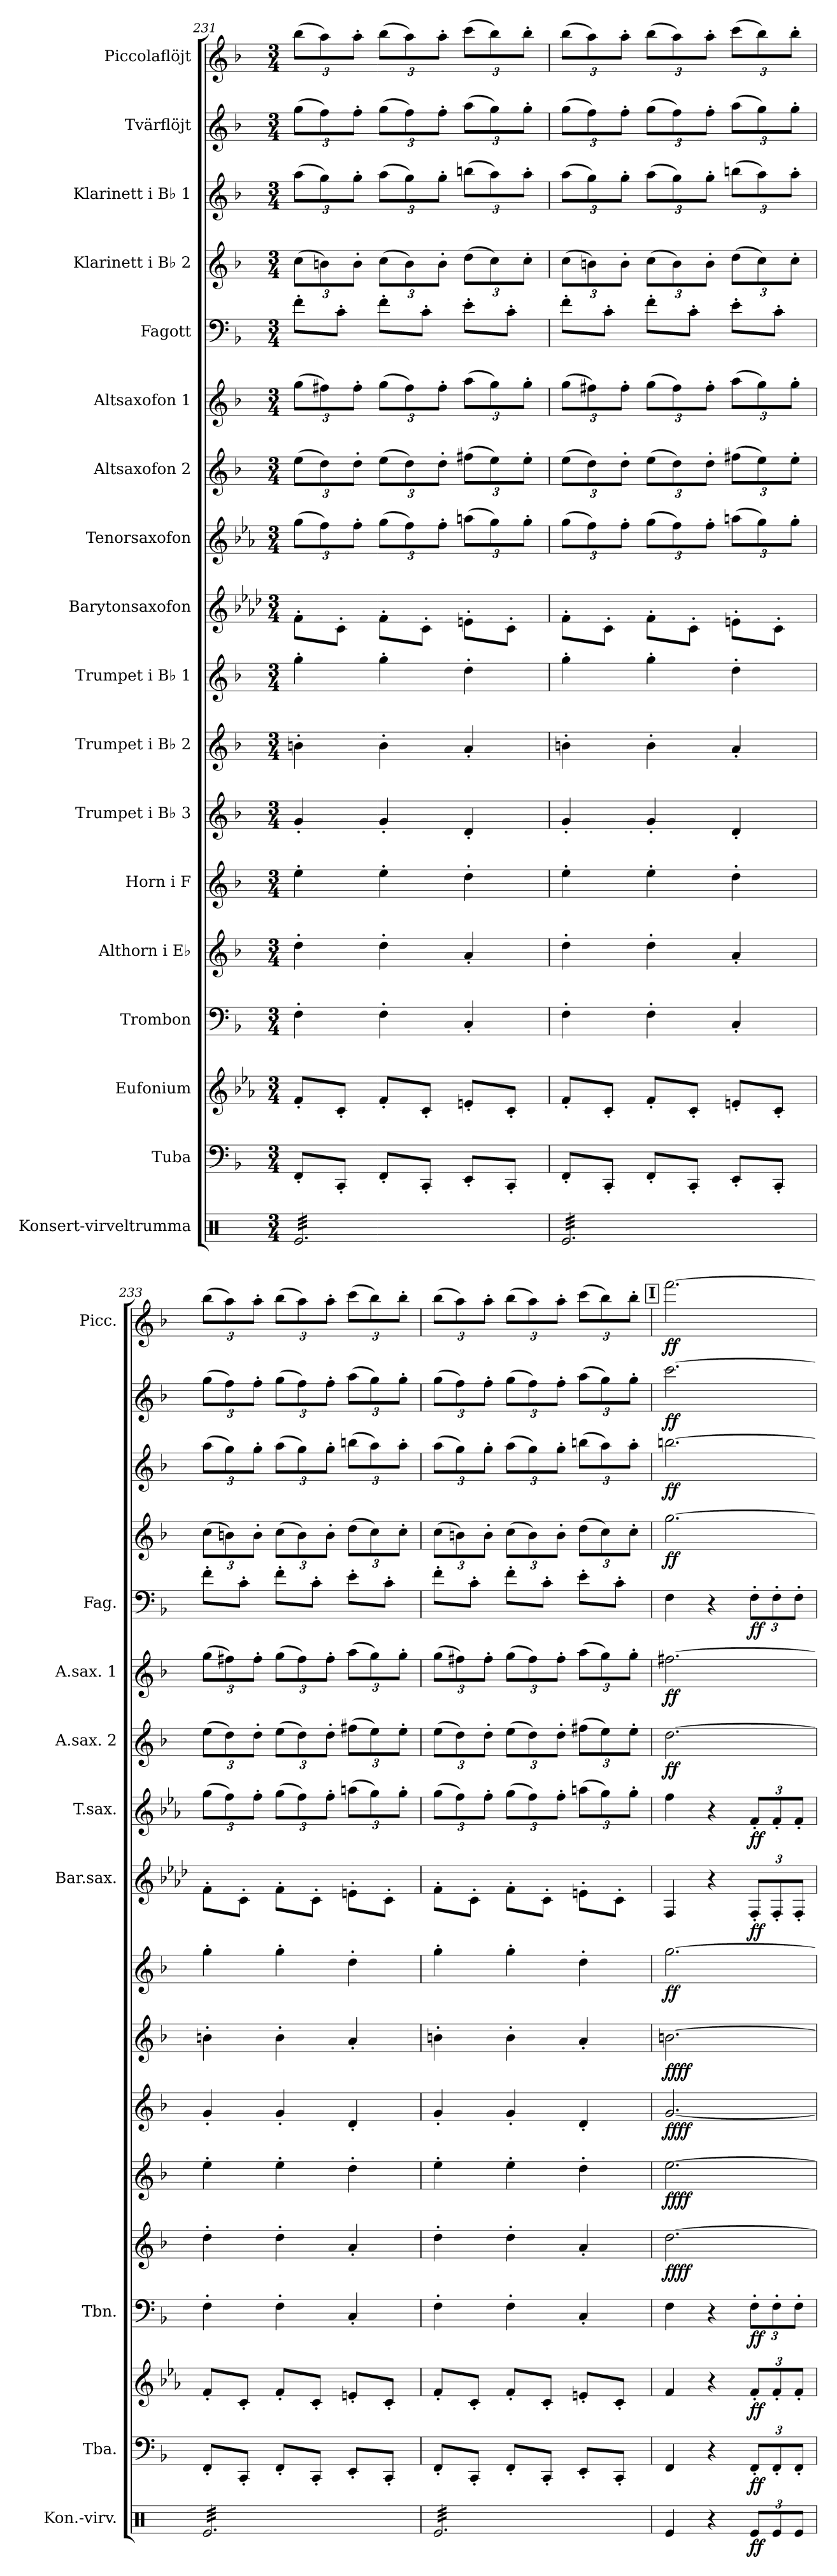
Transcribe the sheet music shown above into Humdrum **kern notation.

**kern	**dynam	**kern	**dynam	**kern	**dynam	**kern	**dynam	**kern	**dynam	**kern	**dynam	**kern	**dynam	**kern	**dynam	**kern	**dynam	**kern	**dynam	**kern	**dynam	**kern	**dynam	**kern	**dynam	**kern	**dynam	**kern	**dynam	**kern	**dynam	**kern	**dynam	**kern	**dynam
*part18	*part18	*part17	*part17	*part16	*part16	*part15	*part15	*part14	*part14	*part13	*part13	*part12	*part12	*part11	*part11	*part10	*part10	*part9	*part9	*part8	*part8	*part7	*part7	*part6	*part6	*part5	*part5	*part4	*part4	*part3	*part3	*part2	*part2	*part1	*part1
*staff18	*staff18	*staff17	*staff17	*staff16	*staff16	*staff15	*staff15	*staff14	*staff14	*staff13	*staff13	*staff12	*staff12	*staff11	*staff11	*staff10	*staff10	*staff9	*staff9	*staff8	*staff8	*staff7	*staff7	*staff6	*staff6	*staff5	*staff5	*staff4	*staff4	*staff3	*staff3	*staff2	*staff2	*staff1	*staff1
*I"Konsert-virveltrumma	*	*I"Tuba	*	*I"Eufonium	*	*I"Trombon	*	*I"Althorn i E♭	*	*I"Horn i F	*	*I"Trumpet i B♭ 3	*	*I"Trumpet i B♭ 2	*	*I"Trumpet i B♭ 1	*	*I"Barytonsaxofon	*	*I"Tenorsaxofon	*	*I"Altsaxofon 2	*	*I"Altsaxofon 1	*	*I"Fagott	*	*I"Klarinett i B♭ 2	*	*I"Klarinett i B♭ 1	*	*I"Tvärflöjt	*	*I"Piccolaflöjt	*
*I'Kon.-virv.	*	*I'Tba.	*	*	*	*I'Tbn.	*	*	*	*	*	*	*	*	*	*	*	*I'Bar.sax.	*	*I'T.sax.	*	*I'A.sax. 2	*	*I'A.sax. 1	*	*I'Fag.	*	*	*	*	*	*	*	*I'Picc.	*
*clefX	*	*clefF4	*	*clefG2	*	*clefF4	*	*clefG2	*	*clefG2	*	*clefG2	*	*clefG2	*	*clefG2	*	*clefG2	*	*clefG2	*	*clefG2	*	*clefG2	*	*clefF4	*	*clefG2	*	*clefG2	*	*clefG2	*	*clefG2	*
*	*	*	*	*ITrd8c14	*	*	*	*ITrd5c9	*	*ITrd4c7	*	*ITrd1c2	*	*ITrd1c2	*	*ITrd1c2	*	*ITrd12c21	*	*ITrd8c14	*	*ITrd5c9	*	*ITrd5c9	*	*	*	*ITrd1c2	*	*ITrd1c2	*	*	*	*ITrd-7c-12	*
*k[]	*	*k[b-]	*	*k[b-e-a-]	*	*k[b-]	*	*k[b-e-a-d-]	*	*k[b-e-]	*	*k[b-e-a-]	*	*k[b-e-a-]	*	*k[b-e-a-]	*	*k[b-e-a-d-]	*	*k[b-e-a-]	*	*k[b-e-a-d-]	*	*k[b-e-a-d-]	*	*k[b-]	*	*k[b-e-a-]	*	*k[b-e-a-]	*	*k[b-]	*	*k[b-]	*
*M3/4	*	*M3/4	*	*M3/4	*	*M3/4	*	*M3/4	*	*M3/4	*	*M3/4	*	*M3/4	*	*M3/4	*	*M3/4	*	*M3/4	*	*M3/4	*	*M3/4	*	*M3/4	*	*M3/4	*	*M3/4	*	*M3/4	*	*M3/4	*
*	*	*	*	*	*	*	*	*	*	*	*	*	*	*	*	*	*	*	*	*Xbrackettup	*	*Xbrackettup	*	*Xbrackettup	*	*	*	*Xbrackettup	*	*Xbrackettup	*	*Xbrackettup	*	*Xbrackettup	*
=231	=231	=231	=231	=231	=231	=231	=231	=231	=231	=231	=231	=231	=231	=231	=231	=231	=231	=231	=231	=231	=231	=231	=231	=231	=231	=231	=231	=231	=231	=231	=231	=231	=231	=231	=231
*tremolo	*	*	*	*	*	*	*	*	*	*	*	*	*	*	*	*	*	*	*	*	*	*	*	*	*	*	*	*	*	*	*	*	*	*	*
32Re/LLL	.	8FF'/L	.	8F'/L	.	4F'\	.	4f'\	.	4a'\	.	4f'/	.	4an'\	.	4ff'\	.	8F'\L	.	(>12g\L	.	(>12g\L	.	(>12b-\L	.	8f'\L	.	(>12b-\L	.	(>12gg\L	.	(>12gg\L	.	(>12bbb-\L	.
32Re/	.	.	.	.	.	.	.	.	.	.	.	.	.	.	.	.	.	.	.	.	.	.	.	.	.	.	.	.	.	.	.	.	.	.	.
32Re/	.	.	.	.	.	.	.	.	.	.	.	.	.	.	.	.	.	.	.	.	.	.	.	.	.	.	.	.	.	.	.	.	.	.	.
.	.	.	.	.	.	.	.	.	.	.	.	.	.	.	.	.	.	.	.	12f\)	.	12f\)	.	12an\)	.	.	.	12an\)	.	12ff\)	.	12ff\)	.	12aaa\)	.
32Re/	.	.	.	.	.	.	.	.	.	.	.	.	.	.	.	.	.	.	.	.	.	.	.	.	.	.	.	.	.	.	.	.	.	.	.
32Re/	.	8CC'/J	.	8C'/J	.	.	.	.	.	.	.	.	.	.	.	.	.	8C'\J	.	.	.	.	.	.	.	8c'\J	.	.	.	.	.	.	.	.	.
32Re/	.	.	.	.	.	.	.	.	.	.	.	.	.	.	.	.	.	.	.	.	.	.	.	.	.	.	.	.	.	.	.	.	.	.	.
.	.	.	.	.	.	.	.	.	.	.	.	.	.	.	.	.	.	.	.	12f'\J	.	12f'\J	.	12a'\J	.	.	.	12a'\J	.	12ff'\J	.	12ff'\J	.	12aaa'\J	.
32Re/	.	.	.	.	.	.	.	.	.	.	.	.	.	.	.	.	.	.	.	.	.	.	.	.	.	.	.	.	.	.	.	.	.	.	.
32Re/	.	.	.	.	.	.	.	.	.	.	.	.	.	.	.	.	.	.	.	.	.	.	.	.	.	.	.	.	.	.	.	.	.	.	.
32Re/	.	8FF'/L	.	8F'/L	.	4F'\	.	4f'\	.	4a'\	.	4f'/	.	4a'\	.	4ff'\	.	8F'\L	.	(>12g\L	.	(>12g\L	.	(>12b-\L	.	8f'\L	.	(>12b-\L	.	(>12gg\L	.	(>12gg\L	.	(>12bbb-\L	.
32Re/	.	.	.	.	.	.	.	.	.	.	.	.	.	.	.	.	.	.	.	.	.	.	.	.	.	.	.	.	.	.	.	.	.	.	.
32Re/	.	.	.	.	.	.	.	.	.	.	.	.	.	.	.	.	.	.	.	.	.	.	.	.	.	.	.	.	.	.	.	.	.	.	.
.	.	.	.	.	.	.	.	.	.	.	.	.	.	.	.	.	.	.	.	12f\)	.	12f\)	.	12a\)	.	.	.	12a\)	.	12ff\)	.	12ff\)	.	12aaa\)	.
32Re/	.	.	.	.	.	.	.	.	.	.	.	.	.	.	.	.	.	.	.	.	.	.	.	.	.	.	.	.	.	.	.	.	.	.	.
32Re/	.	8CC'/J	.	8C'/J	.	.	.	.	.	.	.	.	.	.	.	.	.	8C'\J	.	.	.	.	.	.	.	8c'\J	.	.	.	.	.	.	.	.	.
32Re/	.	.	.	.	.	.	.	.	.	.	.	.	.	.	.	.	.	.	.	.	.	.	.	.	.	.	.	.	.	.	.	.	.	.	.
.	.	.	.	.	.	.	.	.	.	.	.	.	.	.	.	.	.	.	.	12f'\J	.	12f'\J	.	12a'\J	.	.	.	12a'\J	.	12ff'\J	.	12ff'\J	.	12aaa'\J	.
32Re/	.	.	.	.	.	.	.	.	.	.	.	.	.	.	.	.	.	.	.	.	.	.	.	.	.	.	.	.	.	.	.	.	.	.	.
32Re/	.	.	.	.	.	.	.	.	.	.	.	.	.	.	.	.	.	.	.	.	.	.	.	.	.	.	.	.	.	.	.	.	.	.	.
32Re/	.	8EE'/L	.	8En'/L	.	4C'/	.	4c'/	.	4g'\	.	4c'/	.	4g'/	.	4cc'\	.	8En'\L	.	(>12an\L	.	(>12an\L	.	(>12cc\L	.	8e'\L	.	(>12cc\L	.	(>12aan\L	.	(>12aa\L	.	(>12cccc\L	.
32Re/	.	.	.	.	.	.	.	.	.	.	.	.	.	.	.	.	.	.	.	.	.	.	.	.	.	.	.	.	.	.	.	.	.	.	.
32Re/	.	.	.	.	.	.	.	.	.	.	.	.	.	.	.	.	.	.	.	.	.	.	.	.	.	.	.	.	.	.	.	.	.	.	.
.	.	.	.	.	.	.	.	.	.	.	.	.	.	.	.	.	.	.	.	12g\)	.	12g\)	.	12b-\)	.	.	.	12b-\)	.	12gg\)	.	12gg\)	.	12bbb-\)	.
32Re/	.	.	.	.	.	.	.	.	.	.	.	.	.	.	.	.	.	.	.	.	.	.	.	.	.	.	.	.	.	.	.	.	.	.	.
32Re/	.	8CC'/J	.	8C'/J	.	.	.	.	.	.	.	.	.	.	.	.	.	8C'\J	.	.	.	.	.	.	.	8c'\J	.	.	.	.	.	.	.	.	.
32Re/	.	.	.	.	.	.	.	.	.	.	.	.	.	.	.	.	.	.	.	.	.	.	.	.	.	.	.	.	.	.	.	.	.	.	.
.	.	.	.	.	.	.	.	.	.	.	.	.	.	.	.	.	.	.	.	12g'\J	.	12g'\J	.	12b-'\J	.	.	.	12b-'\J	.	12gg'\J	.	12gg'\J	.	12bbb-'\J	.
32Re/	.	.	.	.	.	.	.	.	.	.	.	.	.	.	.	.	.	.	.	.	.	.	.	.	.	.	.	.	.	.	.	.	.	.	.
32Re/JJJ	.	.	.	.	.	.	.	.	.	.	.	.	.	.	.	.	.	.	.	.	.	.	.	.	.	.	.	.	.	.	.	.	.	.	.
!!LO:PB:g=z
=232	=232	=232	=232	=232	=232	=232	=232	=232	=232	=232	=232	=232	=232	=232	=232	=232	=232	=232	=232	=232	=232	=232	=232	=232	=232	=232	=232	=232	=232	=232	=232	=232	=232	=232	=232
32Re/LLL	.	8FF'/L	.	8F'/L	.	4F'\	.	4f'\	.	4a'\	.	4f'/	.	4an'\	.	4ff'\	.	8F'\L	.	(>12g\L	.	(>12g\L	.	(>12b-\L	.	8f'\L	.	(>12b-\L	.	(>12gg\L	.	(>12gg\L	.	(>12bbb-\L	.
32Re/	.	.	.	.	.	.	.	.	.	.	.	.	.	.	.	.	.	.	.	.	.	.	.	.	.	.	.	.	.	.	.	.	.	.	.
32Re/	.	.	.	.	.	.	.	.	.	.	.	.	.	.	.	.	.	.	.	.	.	.	.	.	.	.	.	.	.	.	.	.	.	.	.
.	.	.	.	.	.	.	.	.	.	.	.	.	.	.	.	.	.	.	.	12f\)	.	12f\)	.	12an\)	.	.	.	12an\)	.	12ff\)	.	12ff\)	.	12aaa\)	.
32Re/	.	.	.	.	.	.	.	.	.	.	.	.	.	.	.	.	.	.	.	.	.	.	.	.	.	.	.	.	.	.	.	.	.	.	.
32Re/	.	8CC'/J	.	8C'/J	.	.	.	.	.	.	.	.	.	.	.	.	.	8C'\J	.	.	.	.	.	.	.	8c'\J	.	.	.	.	.	.	.	.	.
32Re/	.	.	.	.	.	.	.	.	.	.	.	.	.	.	.	.	.	.	.	.	.	.	.	.	.	.	.	.	.	.	.	.	.	.	.
.	.	.	.	.	.	.	.	.	.	.	.	.	.	.	.	.	.	.	.	12f'\J	.	12f'\J	.	12a'\J	.	.	.	12a'\J	.	12ff'\J	.	12ff'\J	.	12aaa'\J	.
32Re/	.	.	.	.	.	.	.	.	.	.	.	.	.	.	.	.	.	.	.	.	.	.	.	.	.	.	.	.	.	.	.	.	.	.	.
32Re/	.	.	.	.	.	.	.	.	.	.	.	.	.	.	.	.	.	.	.	.	.	.	.	.	.	.	.	.	.	.	.	.	.	.	.
32Re/	.	8FF'/L	.	8F'/L	.	4F'\	.	4f'\	.	4a'\	.	4f'/	.	4a'\	.	4ff'\	.	8F'\L	.	(>12g\L	.	(>12g\L	.	(>12b-\L	.	8f'\L	.	(>12b-\L	.	(>12gg\L	.	(>12gg\L	.	(>12bbb-\L	.
32Re/	.	.	.	.	.	.	.	.	.	.	.	.	.	.	.	.	.	.	.	.	.	.	.	.	.	.	.	.	.	.	.	.	.	.	.
32Re/	.	.	.	.	.	.	.	.	.	.	.	.	.	.	.	.	.	.	.	.	.	.	.	.	.	.	.	.	.	.	.	.	.	.	.
.	.	.	.	.	.	.	.	.	.	.	.	.	.	.	.	.	.	.	.	12f\)	.	12f\)	.	12a\)	.	.	.	12a\)	.	12ff\)	.	12ff\)	.	12aaa\)	.
32Re/	.	.	.	.	.	.	.	.	.	.	.	.	.	.	.	.	.	.	.	.	.	.	.	.	.	.	.	.	.	.	.	.	.	.	.
32Re/	.	8CC'/J	.	8C'/J	.	.	.	.	.	.	.	.	.	.	.	.	.	8C'\J	.	.	.	.	.	.	.	8c'\J	.	.	.	.	.	.	.	.	.
32Re/	.	.	.	.	.	.	.	.	.	.	.	.	.	.	.	.	.	.	.	.	.	.	.	.	.	.	.	.	.	.	.	.	.	.	.
.	.	.	.	.	.	.	.	.	.	.	.	.	.	.	.	.	.	.	.	12f'\J	.	12f'\J	.	12a'\J	.	.	.	12a'\J	.	12ff'\J	.	12ff'\J	.	12aaa'\J	.
32Re/	.	.	.	.	.	.	.	.	.	.	.	.	.	.	.	.	.	.	.	.	.	.	.	.	.	.	.	.	.	.	.	.	.	.	.
32Re/	.	.	.	.	.	.	.	.	.	.	.	.	.	.	.	.	.	.	.	.	.	.	.	.	.	.	.	.	.	.	.	.	.	.	.
32Re/	.	8EE'/L	.	8En'/L	.	4C'/	.	4c'/	.	4g'\	.	4c'/	.	4g'/	.	4cc'\	.	8En'\L	.	(>12an\L	.	(>12an\L	.	(>12cc\L	.	8e'\L	.	(>12cc\L	.	(>12aan\L	.	(>12aa\L	.	(>12cccc\L	.
32Re/	.	.	.	.	.	.	.	.	.	.	.	.	.	.	.	.	.	.	.	.	.	.	.	.	.	.	.	.	.	.	.	.	.	.	.
32Re/	.	.	.	.	.	.	.	.	.	.	.	.	.	.	.	.	.	.	.	.	.	.	.	.	.	.	.	.	.	.	.	.	.	.	.
.	.	.	.	.	.	.	.	.	.	.	.	.	.	.	.	.	.	.	.	12g\)	.	12g\)	.	12b-\)	.	.	.	12b-\)	.	12gg\)	.	12gg\)	.	12bbb-\)	.
32Re/	.	.	.	.	.	.	.	.	.	.	.	.	.	.	.	.	.	.	.	.	.	.	.	.	.	.	.	.	.	.	.	.	.	.	.
32Re/	.	8CC'/J	.	8C'/J	.	.	.	.	.	.	.	.	.	.	.	.	.	8C'\J	.	.	.	.	.	.	.	8c'\J	.	.	.	.	.	.	.	.	.
32Re/	.	.	.	.	.	.	.	.	.	.	.	.	.	.	.	.	.	.	.	.	.	.	.	.	.	.	.	.	.	.	.	.	.	.	.
.	.	.	.	.	.	.	.	.	.	.	.	.	.	.	.	.	.	.	.	12g'\J	.	12g'\J	.	12b-'\J	.	.	.	12b-'\J	.	12gg'\J	.	12gg'\J	.	12bbb-'\J	.
32Re/	.	.	.	.	.	.	.	.	.	.	.	.	.	.	.	.	.	.	.	.	.	.	.	.	.	.	.	.	.	.	.	.	.	.	.
32Re/JJJ	.	.	.	.	.	.	.	.	.	.	.	.	.	.	.	.	.	.	.	.	.	.	.	.	.	.	.	.	.	.	.	.	.	.	.
=233	=233	=233	=233	=233	=233	=233	=233	=233	=233	=233	=233	=233	=233	=233	=233	=233	=233	=233	=233	=233	=233	=233	=233	=233	=233	=233	=233	=233	=233	=233	=233	=233	=233	=233	=233
32Re/LLL	.	8FF'/L	.	8F'/L	.	4F'\	.	4f'\	.	4a'\	.	4f'/	.	4an'\	.	4ff'\	.	8F'\L	.	(>12g\L	.	(>12g\L	.	(>12b-\L	.	8f'\L	.	(>12b-\L	.	(>12gg\L	.	(>12gg\L	.	(>12bbb-\L	.
32Re/	.	.	.	.	.	.	.	.	.	.	.	.	.	.	.	.	.	.	.	.	.	.	.	.	.	.	.	.	.	.	.	.	.	.	.
32Re/	.	.	.	.	.	.	.	.	.	.	.	.	.	.	.	.	.	.	.	.	.	.	.	.	.	.	.	.	.	.	.	.	.	.	.
.	.	.	.	.	.	.	.	.	.	.	.	.	.	.	.	.	.	.	.	12f\)	.	12f\)	.	12an\)	.	.	.	12an\)	.	12ff\)	.	12ff\)	.	12aaa\)	.
32Re/	.	.	.	.	.	.	.	.	.	.	.	.	.	.	.	.	.	.	.	.	.	.	.	.	.	.	.	.	.	.	.	.	.	.	.
32Re/	.	8CC'/J	.	8C'/J	.	.	.	.	.	.	.	.	.	.	.	.	.	8C'\J	.	.	.	.	.	.	.	8c'\J	.	.	.	.	.	.	.	.	.
32Re/	.	.	.	.	.	.	.	.	.	.	.	.	.	.	.	.	.	.	.	.	.	.	.	.	.	.	.	.	.	.	.	.	.	.	.
.	.	.	.	.	.	.	.	.	.	.	.	.	.	.	.	.	.	.	.	12f'\J	.	12f'\J	.	12a'\J	.	.	.	12a'\J	.	12ff'\J	.	12ff'\J	.	12aaa'\J	.
32Re/	.	.	.	.	.	.	.	.	.	.	.	.	.	.	.	.	.	.	.	.	.	.	.	.	.	.	.	.	.	.	.	.	.	.	.
32Re/	.	.	.	.	.	.	.	.	.	.	.	.	.	.	.	.	.	.	.	.	.	.	.	.	.	.	.	.	.	.	.	.	.	.	.
32Re/	.	8FF'/L	.	8F'/L	.	4F'\	.	4f'\	.	4a'\	.	4f'/	.	4a'\	.	4ff'\	.	8F'\L	.	(>12g\L	.	(>12g\L	.	(>12b-\L	.	8f'\L	.	(>12b-\L	.	(>12gg\L	.	(>12gg\L	.	(>12bbb-\L	.
32Re/	.	.	.	.	.	.	.	.	.	.	.	.	.	.	.	.	.	.	.	.	.	.	.	.	.	.	.	.	.	.	.	.	.	.	.
32Re/	.	.	.	.	.	.	.	.	.	.	.	.	.	.	.	.	.	.	.	.	.	.	.	.	.	.	.	.	.	.	.	.	.	.	.
.	.	.	.	.	.	.	.	.	.	.	.	.	.	.	.	.	.	.	.	12f\)	.	12f\)	.	12a\)	.	.	.	12a\)	.	12ff\)	.	12ff\)	.	12aaa\)	.
32Re/	.	.	.	.	.	.	.	.	.	.	.	.	.	.	.	.	.	.	.	.	.	.	.	.	.	.	.	.	.	.	.	.	.	.	.
32Re/	.	8CC'/J	.	8C'/J	.	.	.	.	.	.	.	.	.	.	.	.	.	8C'\J	.	.	.	.	.	.	.	8c'\J	.	.	.	.	.	.	.	.	.
32Re/	.	.	.	.	.	.	.	.	.	.	.	.	.	.	.	.	.	.	.	.	.	.	.	.	.	.	.	.	.	.	.	.	.	.	.
.	.	.	.	.	.	.	.	.	.	.	.	.	.	.	.	.	.	.	.	12f'\J	.	12f'\J	.	12a'\J	.	.	.	12a'\J	.	12ff'\J	.	12ff'\J	.	12aaa'\J	.
32Re/	.	.	.	.	.	.	.	.	.	.	.	.	.	.	.	.	.	.	.	.	.	.	.	.	.	.	.	.	.	.	.	.	.	.	.
32Re/	.	.	.	.	.	.	.	.	.	.	.	.	.	.	.	.	.	.	.	.	.	.	.	.	.	.	.	.	.	.	.	.	.	.	.
32Re/	.	8EE'/L	.	8En'/L	.	4C'/	.	4c'/	.	4g'\	.	4c'/	.	4g'/	.	4cc'\	.	8En'\L	.	(>12an\L	.	(>12an\L	.	(>12cc\L	.	8e'\L	.	(>12cc\L	.	(>12aan\L	.	(>12aa\L	.	(>12cccc\L	.
32Re/	.	.	.	.	.	.	.	.	.	.	.	.	.	.	.	.	.	.	.	.	.	.	.	.	.	.	.	.	.	.	.	.	.	.	.
32Re/	.	.	.	.	.	.	.	.	.	.	.	.	.	.	.	.	.	.	.	.	.	.	.	.	.	.	.	.	.	.	.	.	.	.	.
.	.	.	.	.	.	.	.	.	.	.	.	.	.	.	.	.	.	.	.	12g\)	.	12g\)	.	12b-\)	.	.	.	12b-\)	.	12gg\)	.	12gg\)	.	12bbb-\)	.
32Re/	.	.	.	.	.	.	.	.	.	.	.	.	.	.	.	.	.	.	.	.	.	.	.	.	.	.	.	.	.	.	.	.	.	.	.
32Re/	.	8CC'/J	.	8C'/J	.	.	.	.	.	.	.	.	.	.	.	.	.	8C'\J	.	.	.	.	.	.	.	8c'\J	.	.	.	.	.	.	.	.	.
32Re/	.	.	.	.	.	.	.	.	.	.	.	.	.	.	.	.	.	.	.	.	.	.	.	.	.	.	.	.	.	.	.	.	.	.	.
.	.	.	.	.	.	.	.	.	.	.	.	.	.	.	.	.	.	.	.	12g'\J	.	12g'\J	.	12b-'\J	.	.	.	12b-'\J	.	12gg'\J	.	12gg'\J	.	12bbb-'\J	.
32Re/	.	.	.	.	.	.	.	.	.	.	.	.	.	.	.	.	.	.	.	.	.	.	.	.	.	.	.	.	.	.	.	.	.	.	.
32Re/JJJ	.	.	.	.	.	.	.	.	.	.	.	.	.	.	.	.	.	.	.	.	.	.	.	.	.	.	.	.	.	.	.	.	.	.	.
=234	=234	=234	=234	=234	=234	=234	=234	=234	=234	=234	=234	=234	=234	=234	=234	=234	=234	=234	=234	=234	=234	=234	=234	=234	=234	=234	=234	=234	=234	=234	=234	=234	=234	=234	=234
32Re/LLL	.	8FF'/L	.	8F'/L	.	4F'\	.	4f'\	.	4a'\	.	4f'/	.	4an'\	.	4ff'\	.	8F'\L	.	(>12g\L	.	(>12g\L	.	(>12b-\L	.	8f'\L	.	(>12b-\L	.	(>12gg\L	.	(>12gg\L	.	(>12bbb-\L	.
32Re/	.	.	.	.	.	.	.	.	.	.	.	.	.	.	.	.	.	.	.	.	.	.	.	.	.	.	.	.	.	.	.	.	.	.	.
32Re/	.	.	.	.	.	.	.	.	.	.	.	.	.	.	.	.	.	.	.	.	.	.	.	.	.	.	.	.	.	.	.	.	.	.	.
.	.	.	.	.	.	.	.	.	.	.	.	.	.	.	.	.	.	.	.	12f\)	.	12f\)	.	12an\)	.	.	.	12an\)	.	12ff\)	.	12ff\)	.	12aaa\)	.
32Re/	.	.	.	.	.	.	.	.	.	.	.	.	.	.	.	.	.	.	.	.	.	.	.	.	.	.	.	.	.	.	.	.	.	.	.
32Re/	.	8CC'/J	.	8C'/J	.	.	.	.	.	.	.	.	.	.	.	.	.	8C'\J	.	.	.	.	.	.	.	8c'\J	.	.	.	.	.	.	.	.	.
32Re/	.	.	.	.	.	.	.	.	.	.	.	.	.	.	.	.	.	.	.	.	.	.	.	.	.	.	.	.	.	.	.	.	.	.	.
.	.	.	.	.	.	.	.	.	.	.	.	.	.	.	.	.	.	.	.	12f'\J	.	12f'\J	.	12a'\J	.	.	.	12a'\J	.	12ff'\J	.	12ff'\J	.	12aaa'\J	.
32Re/	.	.	.	.	.	.	.	.	.	.	.	.	.	.	.	.	.	.	.	.	.	.	.	.	.	.	.	.	.	.	.	.	.	.	.
32Re/	.	.	.	.	.	.	.	.	.	.	.	.	.	.	.	.	.	.	.	.	.	.	.	.	.	.	.	.	.	.	.	.	.	.	.
32Re/	.	8FF'/L	.	8F'/L	.	4F'\	.	4f'\	.	4a'\	.	4f'/	.	4a'\	.	4ff'\	.	8F'\L	.	(>12g\L	.	(>12g\L	.	(>12b-\L	.	8f'\L	.	(>12b-\L	.	(>12gg\L	.	(>12gg\L	.	(>12bbb-\L	.
32Re/	.	.	.	.	.	.	.	.	.	.	.	.	.	.	.	.	.	.	.	.	.	.	.	.	.	.	.	.	.	.	.	.	.	.	.
32Re/	.	.	.	.	.	.	.	.	.	.	.	.	.	.	.	.	.	.	.	.	.	.	.	.	.	.	.	.	.	.	.	.	.	.	.
.	.	.	.	.	.	.	.	.	.	.	.	.	.	.	.	.	.	.	.	12f\)	.	12f\)	.	12a\)	.	.	.	12a\)	.	12ff\)	.	12ff\)	.	12aaa\)	.
32Re/	.	.	.	.	.	.	.	.	.	.	.	.	.	.	.	.	.	.	.	.	.	.	.	.	.	.	.	.	.	.	.	.	.	.	.
32Re/	.	8CC'/J	.	8C'/J	.	.	.	.	.	.	.	.	.	.	.	.	.	8C'\J	.	.	.	.	.	.	.	8c'\J	.	.	.	.	.	.	.	.	.
32Re/	.	.	.	.	.	.	.	.	.	.	.	.	.	.	.	.	.	.	.	.	.	.	.	.	.	.	.	.	.	.	.	.	.	.	.
.	.	.	.	.	.	.	.	.	.	.	.	.	.	.	.	.	.	.	.	12f'\J	.	12f'\J	.	12a'\J	.	.	.	12a'\J	.	12ff'\J	.	12ff'\J	.	12aaa'\J	.
32Re/	.	.	.	.	.	.	.	.	.	.	.	.	.	.	.	.	.	.	.	.	.	.	.	.	.	.	.	.	.	.	.	.	.	.	.
32Re/	.	.	.	.	.	.	.	.	.	.	.	.	.	.	.	.	.	.	.	.	.	.	.	.	.	.	.	.	.	.	.	.	.	.	.
32Re/	.	8EE'/L	.	8En'/L	.	4C'/	.	4c'/	.	4g'\	.	4c'/	.	4g'/	.	4cc'\	.	8En'\L	.	(>12an\L	.	(>12an\L	.	(>12cc\L	.	8e'\L	.	(>12cc\L	.	(>12aan\L	.	(>12aa\L	.	(>12cccc\L	.
32Re/	.	.	.	.	.	.	.	.	.	.	.	.	.	.	.	.	.	.	.	.	.	.	.	.	.	.	.	.	.	.	.	.	.	.	.
32Re/	.	.	.	.	.	.	.	.	.	.	.	.	.	.	.	.	.	.	.	.	.	.	.	.	.	.	.	.	.	.	.	.	.	.	.
.	.	.	.	.	.	.	.	.	.	.	.	.	.	.	.	.	.	.	.	12g\)	.	12g\)	.	12b-\)	.	.	.	12b-\)	.	12gg\)	.	12gg\)	.	12bbb-\)	.
32Re/	.	.	.	.	.	.	.	.	.	.	.	.	.	.	.	.	.	.	.	.	.	.	.	.	.	.	.	.	.	.	.	.	.	.	.
32Re/	.	8CC'/J	.	8C'/J	.	.	.	.	.	.	.	.	.	.	.	.	.	8C'\J	.	.	.	.	.	.	.	8c'\J	.	.	.	.	.	.	.	.	.
32Re/	.	.	.	.	.	.	.	.	.	.	.	.	.	.	.	.	.	.	.	.	.	.	.	.	.	.	.	.	.	.	.	.	.	.	.
.	.	.	.	.	.	.	.	.	.	.	.	.	.	.	.	.	.	.	.	12g'\J	.	12g'\J	.	12b-'\J	.	.	.	12b-'\J	.	12gg'\J	.	12gg'\J	.	12bbb-'\J	.
32Re/	.	.	.	.	.	.	.	.	.	.	.	.	.	.	.	.	.	.	.	.	.	.	.	.	.	.	.	.	.	.	.	.	.	.	.
32Re/JJJ	.	.	.	.	.	.	.	.	.	.	.	.	.	.	.	.	.	.	.	.	.	.	.	.	.	.	.	.	.	.	.	.	.	.	.
*Xtremolo	*	*	*	*	*	*	*	*	*	*	*	*	*	*	*	*	*	*	*	*	*	*	*	*	*	*	*	*	*	*	*	*	*	*	*
!!LO:REH:place=s1:a:B:fs=14:t=I
=235	=235	=235	=235	=235	=235	=235	=235	=235	=235	=235	=235	=235	=235	=235	=235	=235	=235	=235	=235	=235	=235	=235	=235	=235	=235	=235	=235	=235	=235	=235	=235	=235	=235	=235	=235
!	!	!	!	!	!	!	!	!	!LO:DY:b	!	!	!	!	!	!	!	!	!	!	!	!	!	!	!	!	!	!	!	!	!	!	!	!	!	!
!	!	!	!	!	!	!	!	!	!LO:DY:n=1:b	!	!LO:DY:b	!	!	!	!	!	!	!	!	!	!	!	!	!	!	!	!	!	!	!	!	!	!	!	!
!	!	!	!	!	!	!	!	!	!	!	!LO:DY:n=1:b	!	!LO:DY:b	!	!	!	!	!	!	!	!	!	!	!	!	!	!	!	!	!	!	!	!	!	!
!	!	!	!	!	!	!	!	!	!	!	!	!	!LO:DY:n=1:b	!	!LO:DY:b	!	!	!	!	!	!	!	!	!	!	!	!	!	!	!	!	!	!	!	!
!	!	!	!	!	!	!	!	!	!	!	!	!	!	!	!LO:DY:n=1:b	!	!LO:DY:b	!	!	!	!	!	!LO:DY:b	!	!LO:DY:b	!	!	!	!LO:DY:b	!	!LO:DY:b	!	!LO:DY:b	!	!LO:DY:b
4Re/	.	4FF/	.	4F/	.	4F\	.	[2.f\	ff ff	[2.a\	ff ff	[2.f/	ff ff	[2.an\	ff ff	[2.ff\	ff	4FF/	.	4f\	.	[2.f\	ff	[2.an\	ff	4F\	.	[2.ff\	ff	[2.aan\	ff	[2.ccc\	ff	[2.ffff\	ff
4r	.	4r	.	4r	.	4r	.	.	.	.	.	.	.	.	.	.	.	4r	.	4r	.	.	.	.	.	4r	.	.	.	.	.	.	.	.	.
*Xbrackettup	*	*Xbrackettup	*	*Xbrackettup	*	*Xbrackettup	*	*	*	*	*	*	*	*	*	*	*	*Xbrackettup	*	*	*	*	*	*	*	*Xbrackettup	*	*	*	*	*	*	*	*	*
!	!LO:DY:b	!	!LO:DY:b	!	!LO:DY:b	!	!LO:DY:b	!	!	!	!	!	!	!	!	!	!	!	!LO:DY:b	!	!LO:DY:b	!	!	!	!	!	!LO:DY:b	!	!	!	!	!	!	!	!
12Re/L	ff	12FF'/L	ff	12F'/L	ff	12F'\L	ff	.	.	.	.	.	.	.	.	.	.	12FF'/L	ff	12F'/L	ff	.	.	.	.	12F'\L	ff	.	.	.	.	.	.	.	.
12Re/	.	12FF'/	.	12F'/	.	12F'\	.	.	.	.	.	.	.	.	.	.	.	12FF'/	.	12F'/	.	.	.	.	.	12F'\	.	.	.	.	.	.	.	.	.
12Re/J	.	12FF'/J	.	12F'/J	.	12F'\J	.	.	.	.	.	.	.	.	.	.	.	12FF'/J	.	12F'/J	.	.	.	.	.	12F'\J	.	.	.	.	.	.	.	.	.
=	=	=	=	=	=	=	=	=	=	=	=	=	=	=	=	=	=	=	=	=	=	=	=	=	=	=	=	=	=	=	=	=	=	=	=
*-	*-	*-	*-	*-	*-	*-	*-	*-	*-	*-	*-	*-	*-	*-	*-	*-	*-	*-	*-	*-	*-	*-	*-	*-	*-	*-	*-	*-	*-	*-	*-	*-	*-	*-	*-
